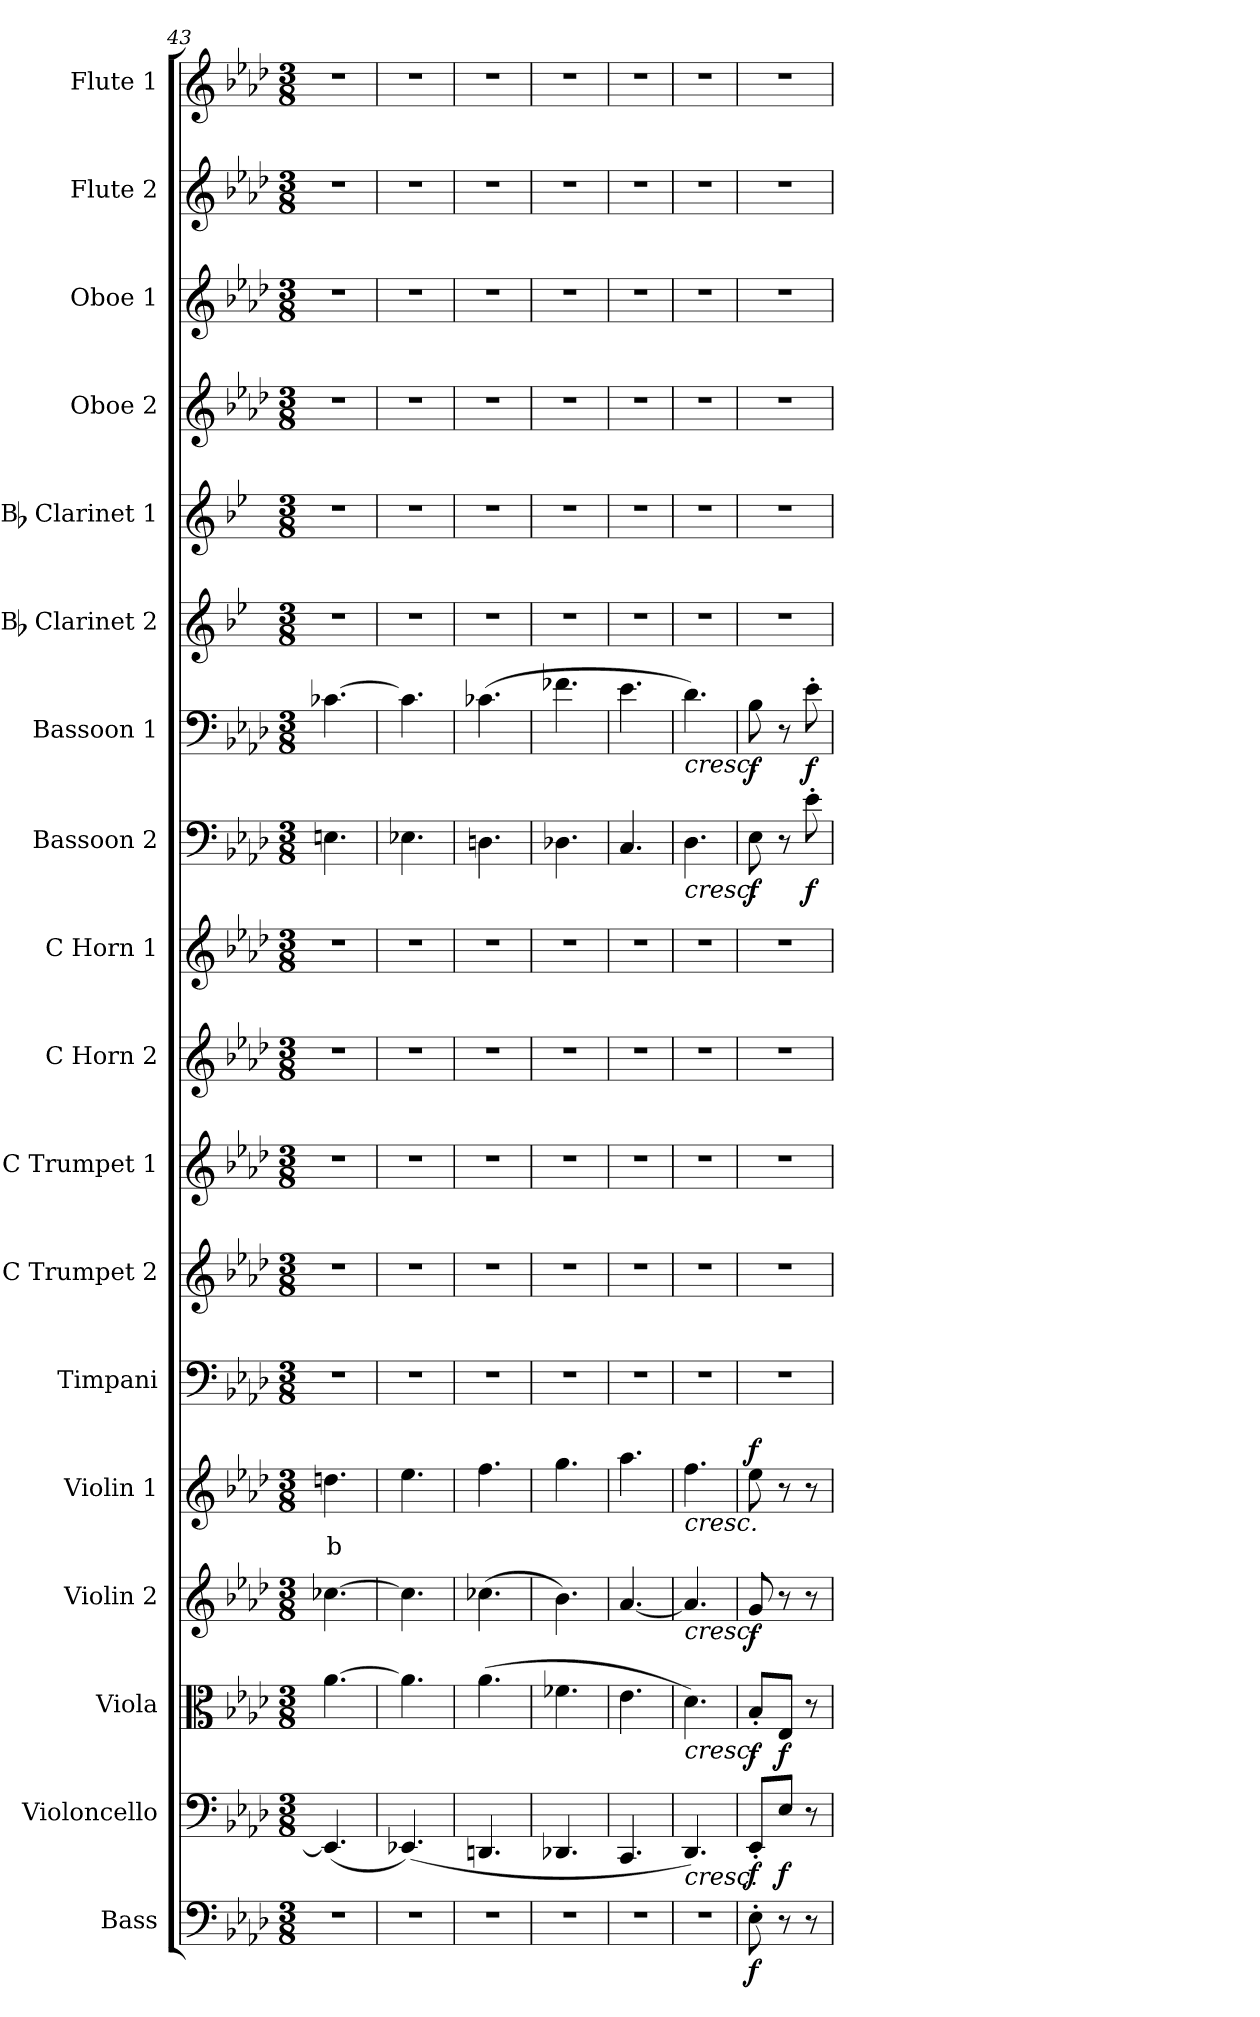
**kern	**dynam	**kern	**dynam	**kern	**dynam	**kern	**dynam	**kern	**text	**dynam	**kern	**kern	**kern	**kern	**kern	**kern	**dynam	**kern	**dynam	**kern	**kern	**kern	**kern	**kern	**kern
*part18	*part18	*part17	*part17	*part16	*part16	*part15	*part15	*part14	*part14	*part14	*part13	*part12	*part11	*part10	*part9	*part8	*part8	*part7	*part7	*part6	*part5	*part4	*part3	*part2	*part1
*staff18	*staff18	*staff17	*staff17	*staff16	*staff16	*staff15	*staff15	*staff14	*staff14	*staff14	*staff13	*staff12	*staff11	*staff10	*staff9	*staff8	*staff8	*staff7	*staff7	*staff6	*staff5	*staff4	*staff3	*staff2	*staff1
*I"Bass	*	*I"Violoncello	*	*I"Viola	*	*I"Violin 2	*	*I"Violin 1	*	*	*I"Timpani	*I"C Trumpet 2	*I"C Trumpet 1	*I"C Horn 2	*I"C Horn 1	*I"Bassoon 2	*	*I"Bassoon 1	*	*I"Bb Clarinet 2	*I"Bb Clarinet 1	*I"Oboe 2	*I"Oboe 1	*I"Flute 2	*I"Flute 1
*I'B	*	*I'Vc	*	*I'Vla	*	*I'Vln 2	*	*I'Vln 1	*	*	*I'Timp	*I'Tpt 2	*I'Tpt 1	*I'Hn 2	*I'Hn 1	*I'Bsn 2	*	*I'Bsn 1	*	*I'Cl 2	*I'Cl 1	*I'Ob 2	*I'Ob 1	*I'Fl 2	*I'Fl 1
*clefF4	*	*clefF4	*	*clefC3	*	*clefG2	*	*clefG2	*	*	*clefF4	*clefG2	*clefG2	*clefG2	*clefG2	*clefF4	*	*clefF4	*	*clefG2	*clefG2	*clefG2	*clefG2	*clefG2	*clefG2
*ITrd7c12	*	*	*	*	*	*	*	*	*	*	*	*	*	*ITrd7c12	*ITrd7c12	*	*	*	*	*ITrd1c2	*ITrd1c2	*	*	*	*
*k[b-e-a-d-]	*	*k[b-e-a-d-]	*	*k[b-e-a-d-]	*	*k[b-e-a-d-]	*	*k[b-e-a-d-]	*	*	*k[b-e-a-d-]	*k[b-e-a-d-]	*k[b-e-a-d-]	*k[b-e-a-d-]	*k[b-e-a-d-]	*k[b-e-a-d-]	*	*k[b-e-a-d-]	*	*k[b-e-a-d-]	*k[b-e-a-d-]	*k[b-e-a-d-]	*k[b-e-a-d-]	*k[b-e-a-d-]	*k[b-e-a-d-]
*M3/8	*	*M3/8	*	*M3/8	*	*M3/8	*	*M3/8	*	*	*M3/8	*M3/8	*M3/8	*M3/8	*M3/8	*M3/8	*	*M3/8	*	*M3/8	*M3/8	*M3/8	*M3/8	*M3/8	*M3/8
=43	=43	=43	=43	=43	=43	=43	=43	=43	=43	=43	=43	=43	=43	=43	=43	=43	=43	=43	=43	=43	=43	=43	=43	=43	=43
!	!	!	!	!	!	!	!	!	!LO:LY:b:color=#FF0000	!	!	!	!	!	!	!	!	!	!	!	!	!	!	!	!
4.r	.	(4.EE/]	.	[4.a-\	.	[4.cc-X\	.	4.ddn\	b	.	4.r	4.r	4.r	4.r	4.r	4.En\	.	[4.c-X\	.	4.r	4.r	4.r	4.r	4.r	4.r
!!LO:PB:g=z
=44	=44	=44	=44	=44	=44	=44	=44	=44	=44	=44	=44	=44	=44	=44	=44	=44	=44	=44	=44	=44	=44	=44	=44	=44	=44
4.r	.	(4.EE-X/)	.	4.a-\]	.	4.cc-\]	.	4.ee-\	.	.	4.r	4.r	4.r	4.r	4.r	4.E-X\	.	4.c-\]	.	4.r	4.r	4.r	4.r	4.r	4.r
=45	=45	=45	=45	=45	=45	=45	=45	=45	=45	=45	=45	=45	=45	=45	=45	=45	=45	=45	=45	=45	=45	=45	=45	=45	=45
4.r	.	4.DDn/	.	(4.a-\	.	(4.cc-X\	.	4.ff\	.	.	4.r	4.r	4.r	4.r	4.r	4.Dn\	.	(4.c-X\	.	4.r	4.r	4.r	4.r	4.r	4.r
=46	=46	=46	=46	=46	=46	=46	=46	=46	=46	=46	=46	=46	=46	=46	=46	=46	=46	=46	=46	=46	=46	=46	=46	=46	=46
4.r	.	4.DD-X/	.	4.f-X\	.	4.b-\)	.	4.gg\	.	.	4.r	4.r	4.r	4.r	4.r	4.D-X\	.	4.f-X\	.	4.r	4.r	4.r	4.r	4.r	4.r
=47	=47	=47	=47	=47	=47	=47	=47	=47	=47	=47	=47	=47	=47	=47	=47	=47	=47	=47	=47	=47	=47	=47	=47	=47	=47
4.r	.	4.CC/	.	4.e-\	.	[4.a-/	.	4.aa-\	.	.	4.r	4.r	4.r	4.r	4.r	4.C/	.	4.e-\	.	4.r	4.r	4.r	4.r	4.r	4.r
=48	=48	=48	=48	=48	=48	=48	=48	=48	=48	=48	=48	=48	=48	=48	=48	=48	=48	=48	=48	=48	=48	=48	=48	=48	=48
!	!	!	!	!	!	!	!	!	!	!	!	!	!	!	!	!	!	!LO:TX:b:i:t=cresc.	!	!	!	!	!	!	!
!	!	!	!	!	!	!	!	!	!	!	!	!	!	!	!	!LO:TX:b:i:t=cresc.	!	!	!	!	!	!	!	!	!
!	!	!	!	!	!	!	!	!LO:TX:b:i:t=cresc.	!	!	!	!	!	!	!	!	!	!	!	!	!	!	!	!	!
!	!	!	!	!	!	!LO:TX:b:i:t=cresc.	!	!	!	!	!	!	!	!	!	!	!	!	!	!	!	!	!	!	!
!	!	!	!	!LO:TX:b:i:t=cresc.	!	!	!	!	!	!	!	!	!	!	!	!	!	!	!	!	!	!	!	!	!
!	!	!LO:TX:b:i:t=cresc.	!	!	!	!	!	!	!	!	!	!	!	!	!	!	!	!	!	!	!	!	!	!	!
4.r	.	4.DD-/)	.	4.d-\)	.	4.a-/]	.	4.ff\	.	.	4.r	4.r	4.r	4.r	4.r	4.D-\	.	4.d-\)	.	4.r	4.r	4.r	4.r	4.r	4.r
=49	=49	=49	=49	=49	=49	=49	=49	=49	=49	=49	=49	=49	=49	=49	=49	=49	=49	=49	=49	=49	=49	=49	=49	=49	=49
!	!LO:DY:b	!	!LO:DY:b	!	!LO:DY:b	!	!LO:DY:b	!	!	!LO:DY:b	!	!	!	!	!	!	!LO:DY:b	!	!LO:DY:b	!	!	!	!	!	!
8EE-'\	f	8EE-'/L	f	8B-'/L	f	8g/	f	8ee-\	.	f	4.r	4.r	4.r	4.r	4.r	8E-\	f	8B-\	f	4.r	4.r	4.r	4.r	4.r	4.r
!	!	!	!LO:DY:b	!	!LO:DY:b	!	!	!	!	!	!	!	!	!	!	!	!	!	!	!	!	!	!	!	!
8r	.	8E-/J	f	8E-/J	f	8r	.	8r	.	.	.	.	.	.	.	8r	.	8r	.	.	.	.	.	.	.
!	!	!	!	!	!	!	!	!	!	!	!	!	!	!	!	!	!LO:DY:b	!	!LO:DY:b	!	!	!	!	!	!
8r	.	8r	.	8r	.	8r	.	8r	.	.	.	.	.	.	.	8e-'\	f	8e-'\	f	.	.	.	.	.	.
=	=	=	=	=	=	=	=	=	=	=	=	=	=	=	=	=	=	=	=	=	=	=	=	=	=
*-	*-	*-	*-	*-	*-	*-	*-	*-	*-	*-	*-	*-	*-	*-	*-	*-	*-	*-	*-	*-	*-	*-	*-	*-	*-
